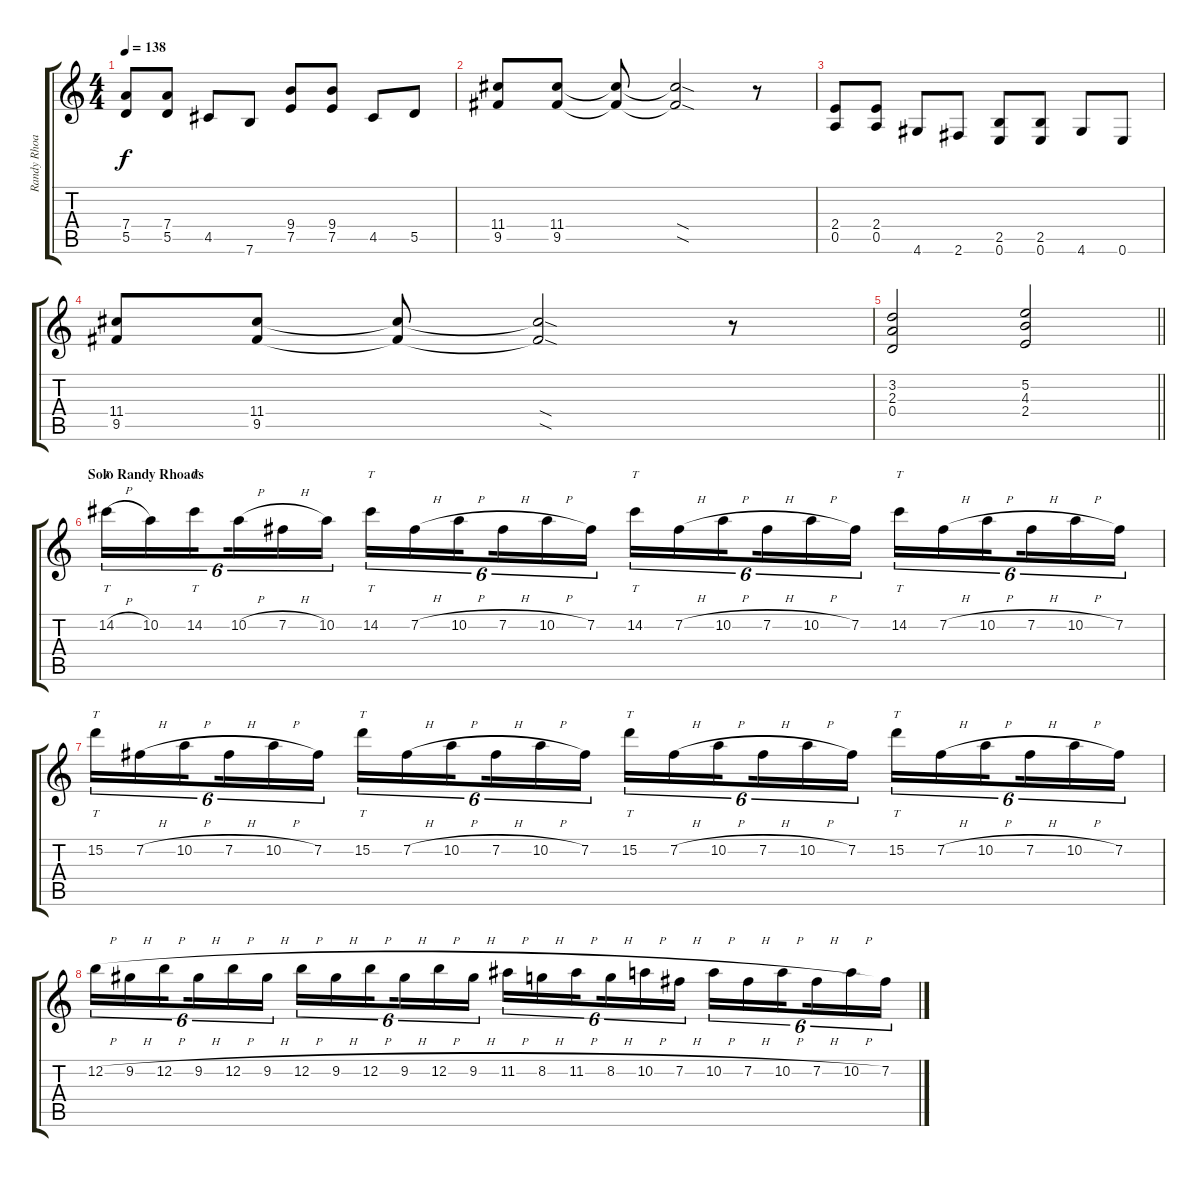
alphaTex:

\track ("Randy Rhoads" "Randy Rhoa") {instrument distortionguitar}
\staff {score tabs}
\tuning (E4 B3 G3 D3 A2 E2) {hide}
\ts (4 4)
\tempo 138
\clef g2
\ks c
(7.4 5.5).8{dy f} (7.4 5.5).8 4.5.8 7.6.8 (9.4 7.5).8 (9.4 7.5).8 4.5.8 5.5.8 |
(11.4 9.5).8 (11.4 9.5).8 (11.4{t} 9.5{t}).8 (11.4{sod t} 9.5{sod t}).2 r.8 |
(2.4 0.5).8 (2.4 0.5).8 4.6.8 2.6.8 (2.5 0.6).8 (2.5 0.6).8 4.6.8 0.6.8 |
(11.4 9.5).8 (11.4 9.5).8 (11.4{t} 9.5{t}).8 (11.4{sod t} 9.5{sod t}).2 r.8 |
\barLineRight lightlight
(3.2 2.3 0.4).2 (5.2 4.3 2.4).2 |
\section ("" "Solo Randy Rhoads")
14.2{h}.16{tt tu (6 4) volume 16} 10.2.16{tu (6 4)} 14.2.16{tt tu (6 4) beam splitsecondary} 10.2{h}.16{tu (6 4)} 7.2{h}.16{tu (6 4)} 10.2.16{tu (6 4)} 14.2.16{tt tu (6 4)} 7.2{h}.16{tu (6 4)} 10.2{h}.16{tu (6 4) beam splitsecondary} 7.2{h}.16{tu (6 4)} 10.2{h}.16{tu (6 4)} 7.2.16{tu (6 4)} 14.2.16{tt tu (6 4)} 7.2{h}.16{tu (6 4)} 10.2{h}.16{tu (6 4) beam splitsecondary} 7.2{h}.16{tu (6 4)} 10.2{h}.16{tu (6 4)} 7.2.16{tu (6 4)} 14.2.16{tt tu (6 4)} 7.2{h}.16{tu (6 4)} 10.2{h}.16{tu (6 4) beam splitsecondary} 7.2{h}.16{tu (6 4)} 10.2{h}.16{tu (6 4)} 7.2.16{tu (6 4)} |
15.2.16{tt tu (6 4)} 7.2{h}.16{tu (6 4)} 10.2{h}.16{tu (6 4) beam splitsecondary} 7.2{h}.16{tu (6 4)} 10.2{h}.16{tu (6 4)} 7.2.16{tu (6 4)} 15.2.16{tt tu (6 4)} 7.2{h}.16{tu (6 4)} 10.2{h}.16{tu (6 4) beam splitsecondary} 7.2{h}.16{tu (6 4)} 10.2{h}.16{tu (6 4)} 7.2.16{tu (6 4)} 15.2.16{tt tu (6 4)} 7.2{h}.16{tu (6 4)} 10.2{h}.16{tu (6 4) beam splitsecondary} 7.2{h}.16{tu (6 4)} 10.2{h}.16{tu (6 4)} 7.2.16{tu (6 4)} 15.2.16{tt tu (6 4)} 7.2{h}.16{tu (6 4)} 10.2{h}.16{tu (6 4) beam splitsecondary} 7.2{h}.16{tu (6 4)} 10.2{h}.16{tu (6 4)} 7.2.16{tu (6 4)} |
12.2{h}.16{tu (6 4)} 9.2{h}.16{tu (6 4)} 12.2{h}.16{tu (6 4) beam splitsecondary} 9.2{h}.16{tu (6 4)} 12.2{h}.16{tu (6 4)} 9.2{h}.16{tu (6 4)} 12.2{h}.16{tu (6 4)} 9.2{h}.16{tu (6 4)} 12.2{h}.16{tu (6 4) beam splitsecondary} 9.2{h}.16{tu (6 4)} 12.2{h}.16{tu (6 4)} 9.2{h}.16{tu (6 4)} 11.2{h}.16{tu (6 4)} 8.2{h}.16{tu (6 4)} 11.2{h}.16{tu (6 4) beam splitsecondary} 8.2{h}.16{tu (6 4)} 10.2{h}.16{tu (6 4)} 7.2{h}.16{tu (6 4)} 10.2{h}.16{tu (6 4)} 7.2{h}.16{tu (6 4)} 10.2{h}.16{tu (6 4) beam splitsecondary} 7.2{h}.16{tu (6 4)} 10.2{h}.16{tu (6 4)} 7.2.16{tu (6 4)}
